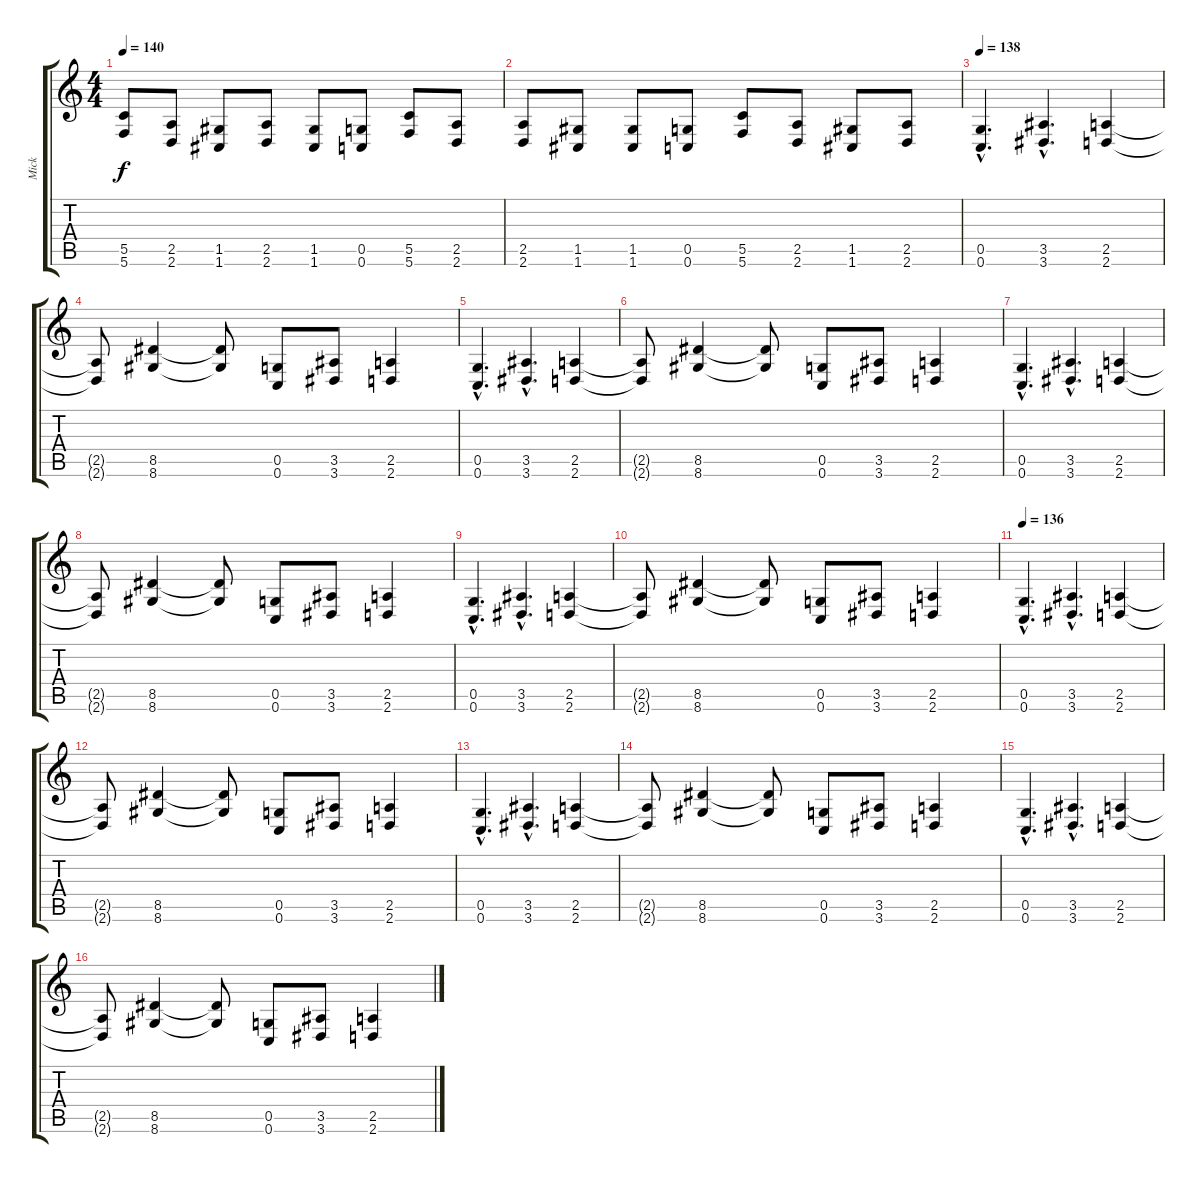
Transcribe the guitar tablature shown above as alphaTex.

\track ("Mick" "Mick") {instrument distortionguitar}
\staff {score tabs}
\tuning (D4 A3 F3 C3 G2 C2) {hide}
\ts (4 4)
\tempo 140
\clef g2
\ks c
(5.5 5.6).8{dy f} (2.5 2.6).8 (1.5 1.6).8 (2.5 2.6).8 (1.5 1.6).8 (0.5 0.6).8 (5.5 5.6).8 (2.5 2.6).8 |
(2.5 2.6).8 (1.5 1.6).8 (1.5 1.6).8 (0.5 0.6).8 (5.5 5.6).8 (2.5 2.6).8 (1.5 1.6).8 (2.5 2.6).8 |
\tempo 138
(0.5{hac} 0.6{hac}).4{d} (3.5{hac} 3.6{hac}).4{d} (2.5 2.6).4 |
(2.5{t} 2.6{t}).8 (8.5 8.6).4 (8.5{t} 8.6{t}).8 (0.5 0.6).8 (3.5 3.6).8 (2.5 2.6).4 |
(0.5{hac} 0.6{hac}).4{d} (3.5{hac} 3.6{hac}).4{d} (2.5 2.6).4 |
(2.5{t} 2.6{t}).8 (8.5 8.6).4 (8.5{t} 8.6{t}).8 (0.5 0.6).8 (3.5 3.6).8 (2.5 2.6).4 |
(0.5{hac} 0.6{hac}).4{d} (3.5{hac} 3.6{hac}).4{d} (2.5 2.6).4 |
(2.5{t} 2.6{t}).8 (8.5 8.6).4 (8.5{t} 8.6{t}).8 (0.5 0.6).8 (3.5 3.6).8 (2.5 2.6).4 |
(0.5{hac} 0.6{hac}).4{d} (3.5{hac} 3.6{hac}).4{d} (2.5 2.6).4 |
(2.5{t} 2.6{t}).8 (8.5 8.6).4 (8.5{t} 8.6{t}).8 (0.5 0.6).8 (3.5 3.6).8 (2.5 2.6).4 |
\tempo 136
(0.5{hac} 0.6{hac}).4{d} (3.5{hac} 3.6{hac}).4{d} (2.5 2.6).4 |
(2.5{t} 2.6{t}).8 (8.5 8.6).4 (8.5{t} 8.6{t}).8 (0.5 0.6).8 (3.5 3.6).8 (2.5 2.6).4 |
(0.5{hac} 0.6{hac}).4{d} (3.5{hac} 3.6{hac}).4{d} (2.5 2.6).4 |
(2.5{t} 2.6{t}).8 (8.5 8.6).4 (8.5{t} 8.6{t}).8 (0.5 0.6).8 (3.5 3.6).8 (2.5 2.6).4 |
(0.5{hac} 0.6{hac}).4{d} (3.5{hac} 3.6{hac}).4{d} (2.5 2.6).4 |
(2.5{t} 2.6{t}).8 (8.5 8.6).4 (8.5{t} 8.6{t}).8 (0.5 0.6).8 (3.5 3.6).8 (2.5 2.6).4
